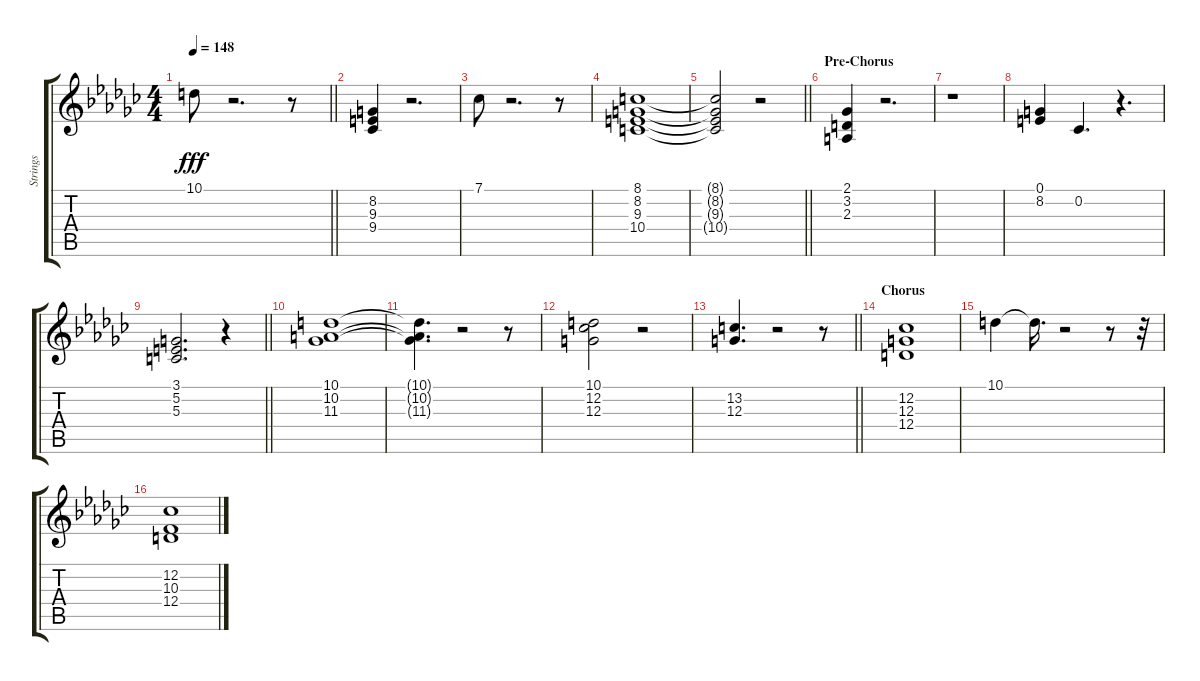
\track ("Strings" "Strings") {instrument stringensemble1}
\staff {score tabs}
\tuning (E4 B3 G3 D3 A2 E2) {hide}
\ts (4 4)
\tempo 148
\clef g2
\barLineRight lightlight
\ks gb
10.1.8{dy fff} r.2{d} r.8 |
(8.2 9.3 9.4).4 r.2{d} |
7.1.8 r.2{d} r.8 |
(8.1 8.2 9.3 10.4).1 |
\barLineRight lightlight
(8.1{t} 8.2{t} 9.3{t} 10.4{t}).2 r.2 |
\section ("" "Pre-Chorus")
(2.1 3.2 2.3).4 r.2{d} |
r.1 |
(0.1 8.2).4 0.2.4{d} r.4{d} |
\barLineRight lightlight
(3.1 5.2 5.3).2{d} r.4 |
(10.1 10.2 11.3).1 |
(10.1{t} 10.2{t} 11.3{t}).4{d} r.2 r.8 |
(10.1 12.2 12.3).2 r.2 |
\barLineRight lightlight
(13.2 12.3).4{d} r.2 r.8 |
\section ("" "Chorus")
(12.2 12.3 12.4).1 |
10.1.4 10.1{t}.16{d} r.2 r.8 r.32 |
(12.2 10.3 12.4).1
